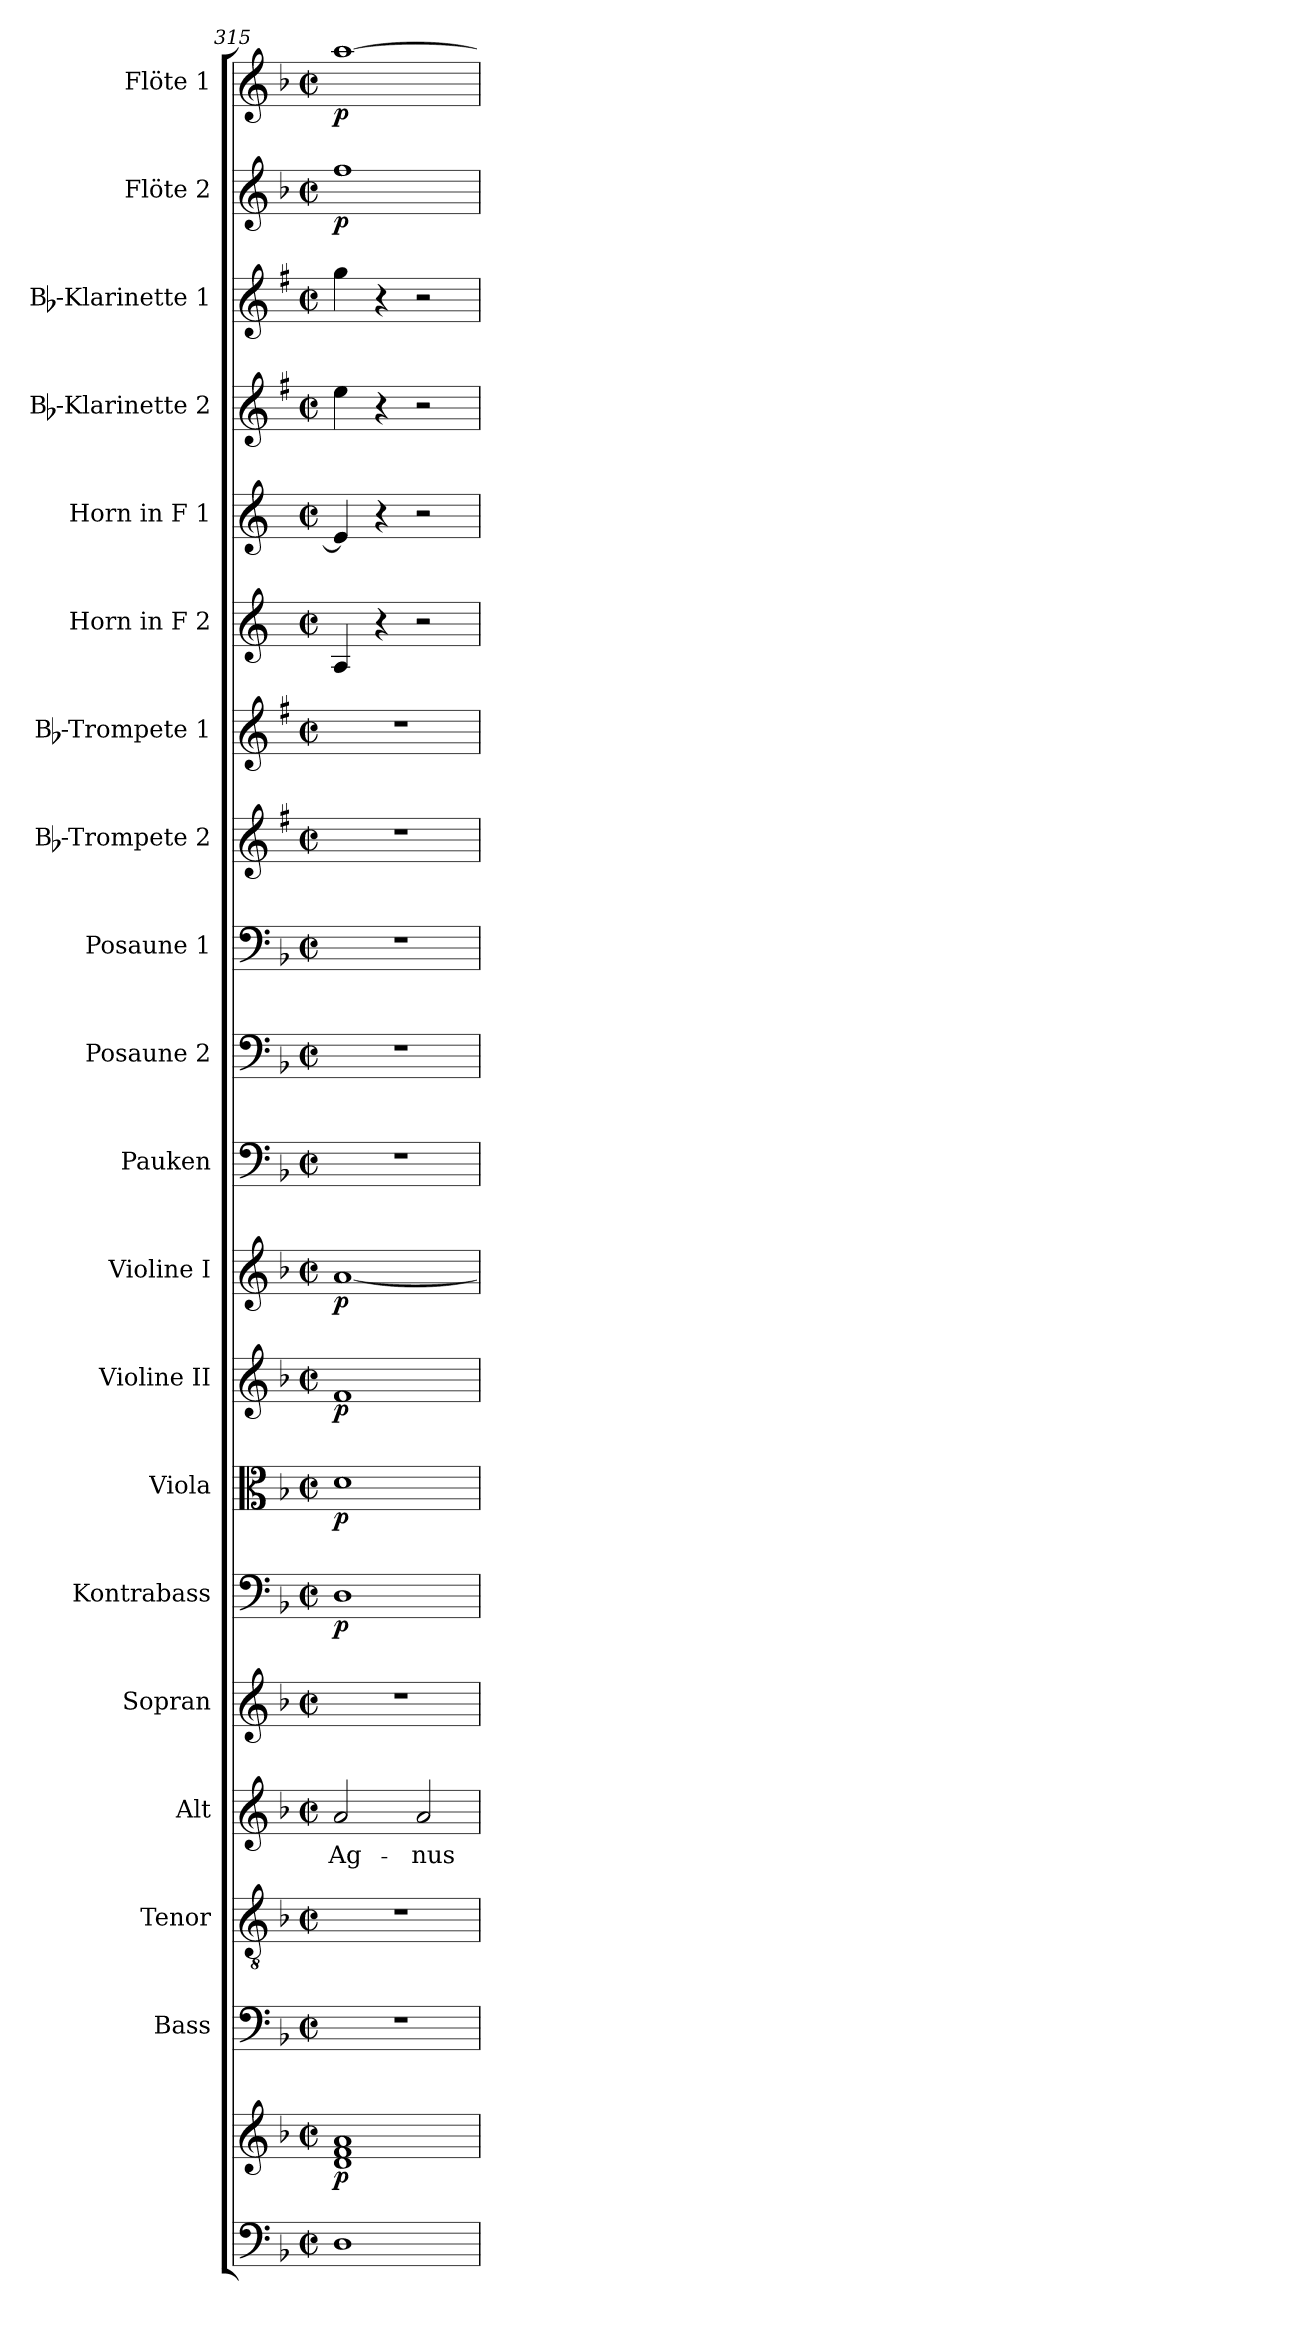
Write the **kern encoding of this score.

**kern	**kern	**dynam	**kern	**kern	**kern	**text	**kern	**kern	**dynam	**kern	**dynam	**kern	**dynam	**kern	**dynam	**kern	**kern	**kern	**kern	**kern	**kern	**kern	**kern	**kern	**kern	**dynam	**kern	**dynam
*part20	*part20	*part20	*part19	*part18	*part17	*part17	*part16	*part15	*part15	*part14	*part14	*part13	*part13	*part12	*part12	*part11	*part10	*part9	*part8	*part7	*part6	*part5	*part4	*part3	*part2	*part2	*part1	*part1
*staff21	*staff20	*staff20/21	*staff19	*staff18	*staff17	*staff17	*staff16	*staff15	*staff15	*staff14	*staff14	*staff13	*staff13	*staff12	*staff12	*staff11	*staff10	*staff9	*staff8	*staff7	*staff6	*staff5	*staff4	*staff3	*staff2	*staff2	*staff1	*staff1
*	*	*	*I"Bass	*I"Tenor	*I"Alt	*	*I"Sopran	*I"Kontrabass	*	*I"Viola	*	*I"Violine II	*	*I"Violine I	*	*I"Pauken	*I"Posaune 2	*I"Posaune 1	*I"Bb-Trompete 2	*I"Bb-Trompete 1	*I"Horn in F 2	*I"Horn in F 1	*I"Bb-Klarinette 2	*I"Bb-Klarinette 1	*I"Flöte 2	*	*I"Flöte 1	*
*	*	*	*I'B.	*I'T.	*I'A.	*	*I'S.	*I'Kb.	*	*I'Vla.	*	*I'Vl. II	*	*I'Vl. I	*	*I'Pk.	*I'Pos. 2	*I'Pos. 1	*I'Bb Trp. 2	*I'Bb Trp. 1	*	*	*I'Bb Kl. 2	*I'Bb Kl. 1	*I'Fl. 2	*	*I'Fl. 1	*
*clefF4	*clefG2	*	*clefF4	*clefGv2	*clefG2	*	*clefG2	*clefF4	*	*clefC3	*	*clefG2	*	*clefG2	*	*clefF4	*clefF4	*clefF4	*clefG2	*clefG2	*clefG2	*clefG2	*clefG2	*clefG2	*clefG2	*	*clefG2	*
*	*	*	*	*	*	*	*	*ITrd7c12	*	*	*	*	*	*	*	*	*	*	*ITrd1c2	*ITrd1c2	*ITrd4c7	*ITrd4c7	*ITrd1c2	*ITrd1c2	*	*	*	*
*k[b-]	*k[b-]	*	*k[b-]	*k[b-]	*k[b-]	*	*k[b-]	*k[b-]	*	*k[b-]	*	*k[b-]	*	*k[b-]	*	*k[b-]	*k[b-]	*k[b-]	*k[b-]	*k[b-]	*k[b-]	*k[b-]	*k[b-]	*k[b-]	*k[b-]	*	*k[b-]	*
*F:	*F:	*	*F:	*F:	*F:	*	*F:	*F:	*	*F:	*	*F:	*	*F:	*	*F:	*F:	*F:	*F:	*F:	*F:	*F:	*F:	*F:	*F:	*	*F:	*
*M2/2	*M2/2	*	*M2/2	*M2/2	*M2/2	*	*M2/2	*M2/2	*	*M2/2	*	*M2/2	*	*M2/2	*	*M2/2	*M2/2	*M2/2	*M2/2	*M2/2	*M2/2	*M2/2	*M2/2	*M2/2	*M2/2	*	*M2/2	*
*met(c|)	*met(c|)	*	*met(c|)	*met(c|)	*met(c|)	*	*met(c|)	*met(c|)	*	*met(c|)	*	*met(c|)	*	*met(c|)	*	*met(c|)	*met(c|)	*met(c|)	*met(c|)	*met(c|)	*met(c|)	*met(c|)	*met(c|)	*met(c|)	*met(c|)	*	*met(c|)	*
=315	=315	=315	=315	=315	=315	=315	=315	=315	=315	=315	=315	=315	=315	=315	=315	=315	=315	=315	=315	=315	=315	=315	=315	=315	=315	=315	=315	=315
!	!	!LO:DY:b	!	!	!	!LO:LY:b	!	!	!LO:DY:b	!	!LO:DY:b	!	!LO:DY:b	!	!LO:DY:b	!	!	!	!	!	!	!	!	!	!	!LO:DY:b	!	!LO:DY:b
1D	1d 1f 1a	p	1r	1r	2a/	Ag-	1r	1DD	p	1d	p	1f	p	[1a	p	1r	1r	1r	1r	1r	4D/	4A/]	4dd\	4ff\	1ff	p	[1aa	p
.	.	.	.	.	.	.	.	.	.	.	.	.	.	.	.	.	.	.	.	.	4r	4r	4r	4r	.	.	.	.
!	!	!	!	!	!	!LO:LY:b	!	!	!	!	!	!	!	!	!	!	!	!	!	!	!	!	!	!	!	!	!	!
.	.	.	.	.	2a/	-nus	.	.	.	.	.	.	.	.	.	.	.	.	.	.	2r	2r	2r	2r	.	.	.	.
=	=	=	=	=	=	=	=	=	=	=	=	=	=	=	=	=	=	=	=	=	=	=	=	=	=	=	=	=
*-	*-	*-	*-	*-	*-	*-	*-	*-	*-	*-	*-	*-	*-	*-	*-	*-	*-	*-	*-	*-	*-	*-	*-	*-	*-	*-	*-	*-
